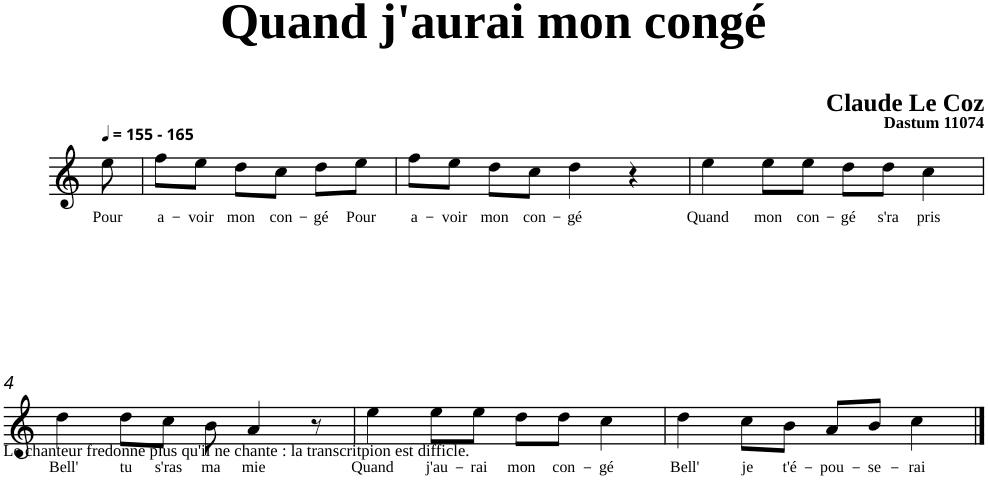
**kern	**text
*part1	*part1
*staff1	*staff1
*clefG2	*
*k[]	*
=	=
!LO:TX:a:B:t=- 165	!
!	!LO:LY:b
8ee\	Pour
=1	=1
!	!LO:LY:b
8ff\L	a-
!	!LO:LY:b
8ee\J	-voir
!	!LO:LY:b
8dd\L	mon
!	!LO:LY:b
8cc\J	con-
!	!LO:LY:b
8dd\L	-gé
!	!LO:LY:b
8ee\J	Pour
=2	=2
!	!LO:LY:b
8ff\L	a-
!	!LO:LY:b
8ee\J	-voir
!	!LO:LY:b
8dd\L	mon
!	!LO:LY:b
8cc\J	con-
!	!LO:LY:b
4dd\	-gé
4r	.
=3	=3
!	!LO:LY:b
4ee\	Quand
!	!LO:LY:b
8ee\L	mon
!	!LO:LY:b
8ee\J	con-
!	!LO:LY:b
8dd\L	-gé
!	!LO:LY:b
8dd\J	s'ra
!	!LO:LY:b
4cc\	pris
!!LO:LB:g=z
=4	=4
!	!LO:LY:b
4dd\	Bell'
!	!LO:LY:b
8dd\L	tu
!	!LO:LY:b
8cc\J	s'ras
!	!LO:LY:b
8b\	ma
!	!LO:LY:b
4a/	mie
8r	.
=5	=5
!	!LO:LY:b
4ee\	Quand
!	!LO:LY:b
8ee\L	j'au-
!	!LO:LY:b
8ee\J	-rai
!	!LO:LY:b
8dd\L	mon
!	!LO:LY:b
8dd\J	con-
!	!LO:LY:b
4cc\	-gé
=6	=6
!	!LO:LY:b
4dd\	Bell'
!	!LO:LY:b
8cc\L	je
!	!LO:LY:b
8b\J	t'é-
!	!LO:LY:b
8a/L	-pou-
!	!LO:LY:b
8b/J	-se-
!	!LO:LY:b
4cc\	-rai
==	==
*-	*-
